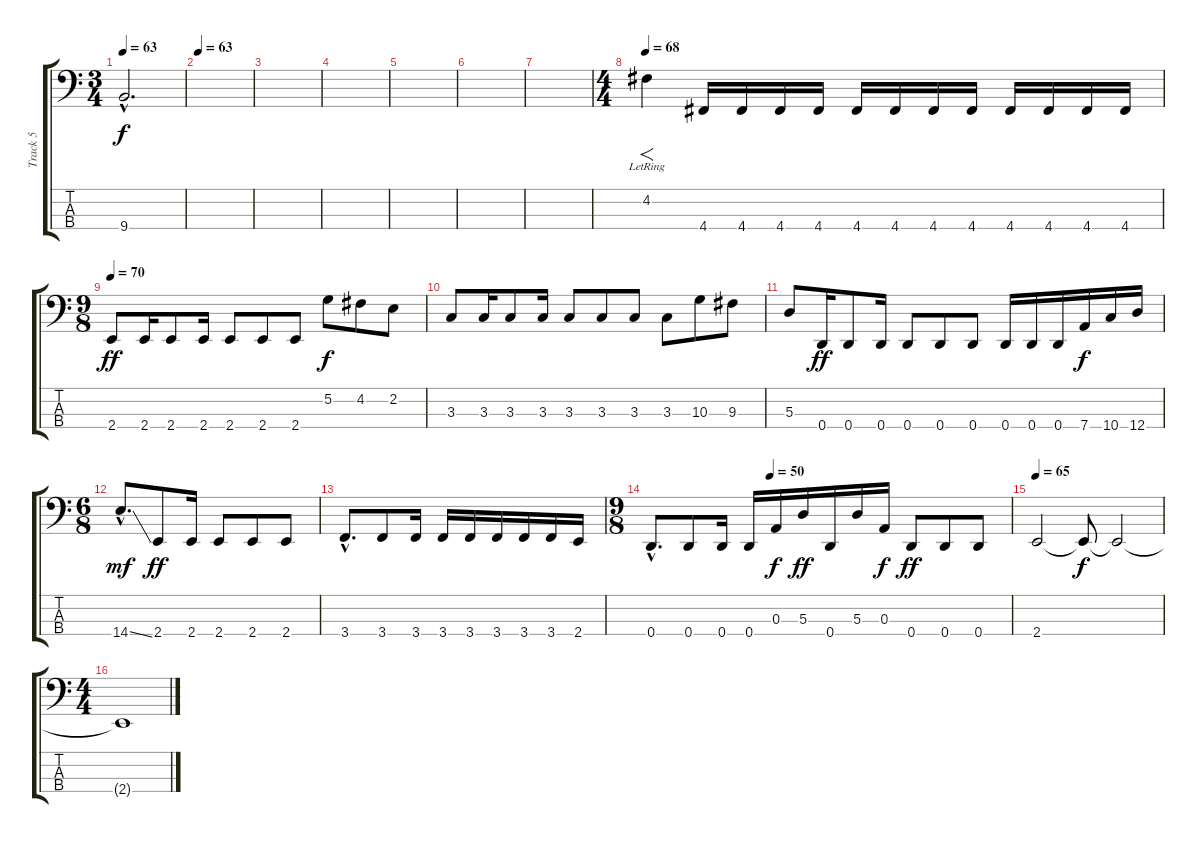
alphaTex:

\track ("Track 5" "Track 5") {instrument electricbassfinger}
\staff {score tabs}
\tuning (G2 D2 A1 D1) {hide}
\ts (3 4)
\tempo 63
\clef f4
\ks c
9.4{hac t}.2{d dy f} |
\tempo 63
|
|
|
|
|
|
\ts (4 4)
\tempo 68
4.2{lr}.4{f} 4.4.16{volume 11 balance 7 instrument slapbass2} 4.4.16 4.4.16 4.4.16 4.4.16{volume 15} 4.4.16 4.4.16 4.4.16 4.4.16 4.4.16 4.4.16 4.4.16 |
\ts (9 8)
\tempo 70
2.4.8{dy ff volume 16 balance 12} 2.4.16 2.4.8 2.4.16 2.4.8 2.4.8 2.4.8 5.2.8{dy f} 4.2.8 2.2.8 |
3.3.8 3.3.16 3.3.8 3.3.16 3.3.8 3.3.8 3.3.8 3.3.8 10.3.8 9.3.8 |
5.3.8 0.4.16{dy ff} 0.4.8 0.4.16 0.4.8 0.4.8 0.4.8 0.4.16 0.4.16 0.4.16 7.4.16{dy f} 10.4.16 12.4.16 |
\ts (6 8)
14.4{ss hac}.8{d dy mf} 2.4.8{dy ff} 2.4.16 2.4.8 2.4.8 2.4.8 |
3.4{hac}.8{d} 3.4.8 3.4.16 3.4.16 3.4.16 3.4.16 3.4.16 3.4.16 2.4.16 |
\ts (9 8)
\tempo (50 0.3333333333333333)
0.4{hac}.8{d} 0.4.8 0.4.16 0.4.16 0.3.16{dy f} 5.3.16{dy ff} 0.4.16 5.3.16 0.3.16{dy f} 0.4.8{dy ff} 0.4.8 0.4.8 |
\tempo 65
2.4.2 2.4{t}.8{dy f} 2.4{t}.2 |
\ts (4 4)
2.4{t}.1{volume 0}
